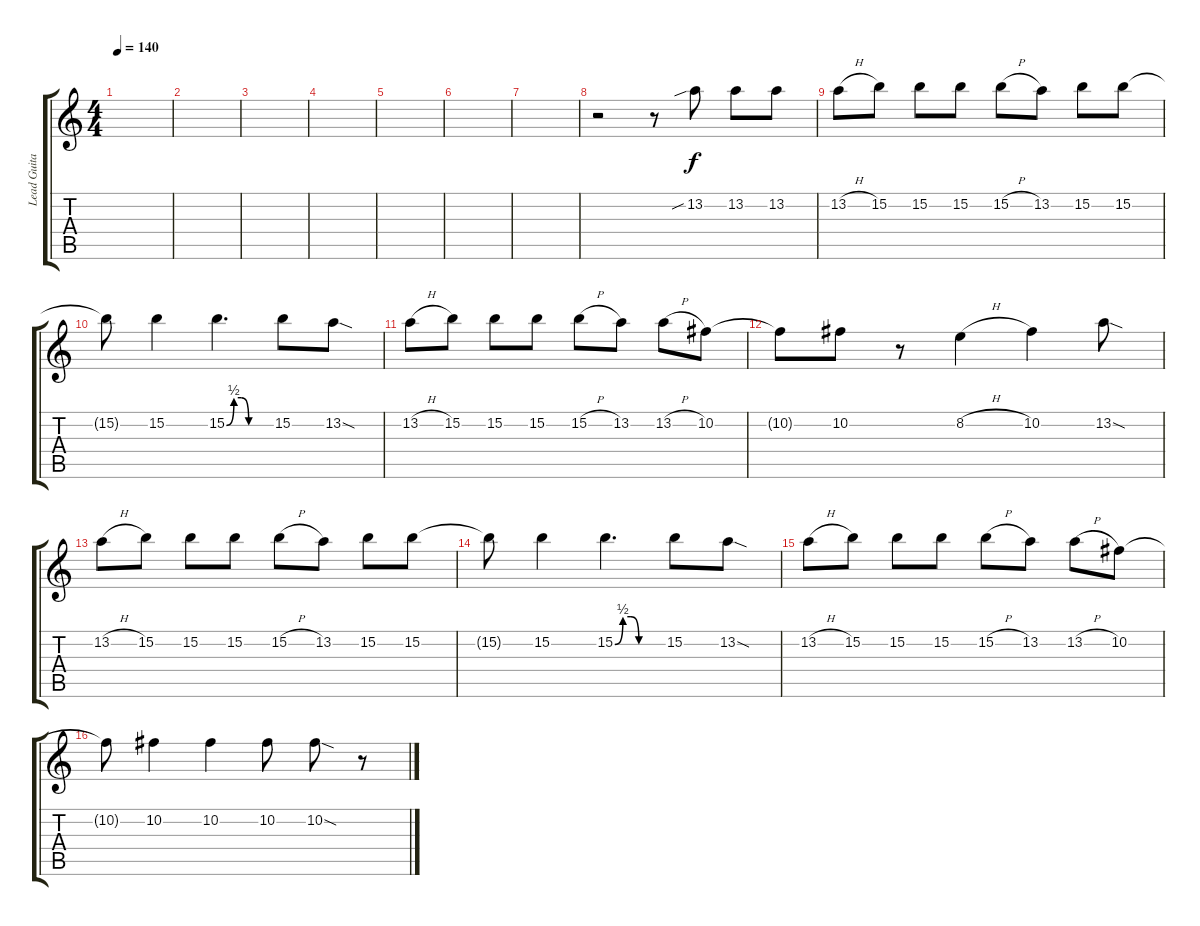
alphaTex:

\track ("Lead Guitar" "Lead Guita") {instrument overdrivenguitar}
\staff {score tabs}
\tuning (Db4 Ab3 E3 B2 Gb2 B1) {hide}
\ts (4 4)
\tempo 140
\clef g2
\ks c
|
|
|
|
|
|
|
r.2 r.8 13.2{sib}.8 13.2.8 13.2.8 |
13.2{h}.8 15.2.8 15.2.8 15.2.8 15.2{h}.8 13.2.8 15.2.8 15.2.8 |
15.2{t}.8 15.2.4 15.2{be (custom 0 0 10 2 20 2 30 0 60 0)}.4{d} 15.2.8 13.2{sod}.8 |
13.2{h}.8 15.2.8 15.2.8 15.2.8 15.2{h}.8 13.2.8 13.2{h}.8 10.2.8 |
10.2{t}.8 10.2.8 r.8 8.2{h}.4 10.2.4 13.2{sod}.8 |
13.2{h}.8 15.2.8 15.2.8 15.2.8 15.2{h}.8 13.2.8 15.2.8 15.2.8 |
15.2{t}.8 15.2.4 15.2{be (custom 0 0 10 2 20 2 30 0 60 0)}.4{d} 15.2.8 13.2{sod}.8 |
13.2{h}.8 15.2.8 15.2.8 15.2.8 15.2{h}.8 13.2.8 13.2{h}.8 10.2.8 |
10.2{t}.8 10.2.4 10.2.4 10.2.8 10.2{sod}.8 r.8
